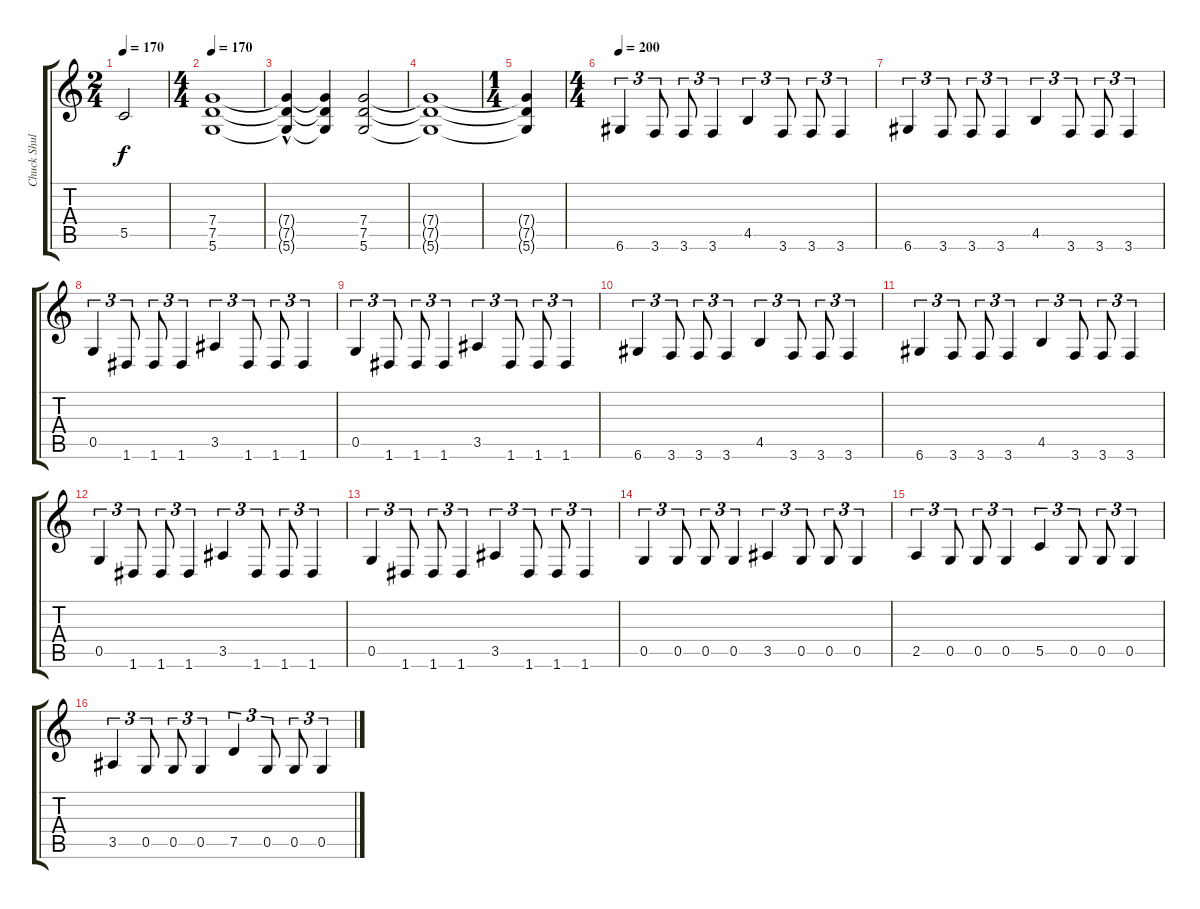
\track ("Chuck Shuldiner" "Chuck Shul") {instrument distortionguitar}
\staff {score tabs}
\tuning (D4 A3 F3 C3 G2 D2) {hide}
\ts (2 4)
\tempo 170
\clef g2
\ks c
5.5{t}.2{dy f} |
\ts (4 4)
\tempo 170
(7.4 7.5 5.6).1 |
(7.4{hac t} 7.5{hac t} 5.6{hac t}).4 (7.4{t} 7.5{t} 5.6{t}).4 (7.4 7.5 5.6).2 |
(7.4{t} 7.5{t} 5.6{t}).1 |
\ts (1 4)
(7.4{t} 7.5{t} 5.6{t}).4 |
\ts (4 4)
\tempo 200
6.6.4{tu (3 2)} 3.6.8{tu (3 2)} 3.6.8{tu (3 2)} 3.6.4{tu (3 2)} 4.5.4{tu (3 2)} 3.6.8{tu (3 2)} 3.6.8{tu (3 2)} 3.6.4{tu (3 2)} |
6.6.4{tu (3 2)} 3.6.8{tu (3 2)} 3.6.8{tu (3 2)} 3.6.4{tu (3 2)} 4.5.4{tu (3 2)} 3.6.8{tu (3 2)} 3.6.8{tu (3 2)} 3.6.4{tu (3 2)} |
0.5.4{tu (3 2)} 1.6.8{tu (3 2)} 1.6.8{tu (3 2)} 1.6.4{tu (3 2)} 3.5.4{tu (3 2)} 1.6.8{tu (3 2)} 1.6.8{tu (3 2)} 1.6.4{tu (3 2)} |
0.5.4{tu (3 2)} 1.6.8{tu (3 2)} 1.6.8{tu (3 2)} 1.6.4{tu (3 2)} 3.5.4{tu (3 2)} 1.6.8{tu (3 2)} 1.6.8{tu (3 2)} 1.6.4{tu (3 2)} |
6.6.4{tu (3 2)} 3.6.8{tu (3 2)} 3.6.8{tu (3 2)} 3.6.4{tu (3 2)} 4.5.4{tu (3 2)} 3.6.8{tu (3 2)} 3.6.8{tu (3 2)} 3.6.4{tu (3 2)} |
6.6.4{tu (3 2)} 3.6.8{tu (3 2)} 3.6.8{tu (3 2)} 3.6.4{tu (3 2)} 4.5.4{tu (3 2)} 3.6.8{tu (3 2)} 3.6.8{tu (3 2)} 3.6.4{tu (3 2)} |
0.5.4{tu (3 2)} 1.6.8{tu (3 2)} 1.6.8{tu (3 2)} 1.6.4{tu (3 2)} 3.5.4{tu (3 2)} 1.6.8{tu (3 2)} 1.6.8{tu (3 2)} 1.6.4{tu (3 2)} |
0.5.4{tu (3 2)} 1.6.8{tu (3 2)} 1.6.8{tu (3 2)} 1.6.4{tu (3 2)} 3.5.4{tu (3 2)} 1.6.8{tu (3 2)} 1.6.8{tu (3 2)} 1.6.4{tu (3 2)} |
0.5.4{tu (3 2)} 0.5.8{tu (3 2)} 0.5.8{tu (3 2)} 0.5.4{tu (3 2)} 3.5.4{tu (3 2)} 0.5.8{tu (3 2)} 0.5.8{tu (3 2)} 0.5.4{tu (3 2)} |
2.5.4{tu (3 2)} 0.5.8{tu (3 2)} 0.5.8{tu (3 2)} 0.5.4{tu (3 2)} 5.5.4{tu (3 2)} 0.5.8{tu (3 2)} 0.5.8{tu (3 2)} 0.5.4{tu (3 2)} |
3.5.4{tu (3 2)} 0.5.8{tu (3 2)} 0.5.8{tu (3 2)} 0.5.4{tu (3 2)} 7.5.4{tu (3 2)} 0.5.8{tu (3 2)} 0.5.8{tu (3 2)} 0.5.4{tu (3 2)}
